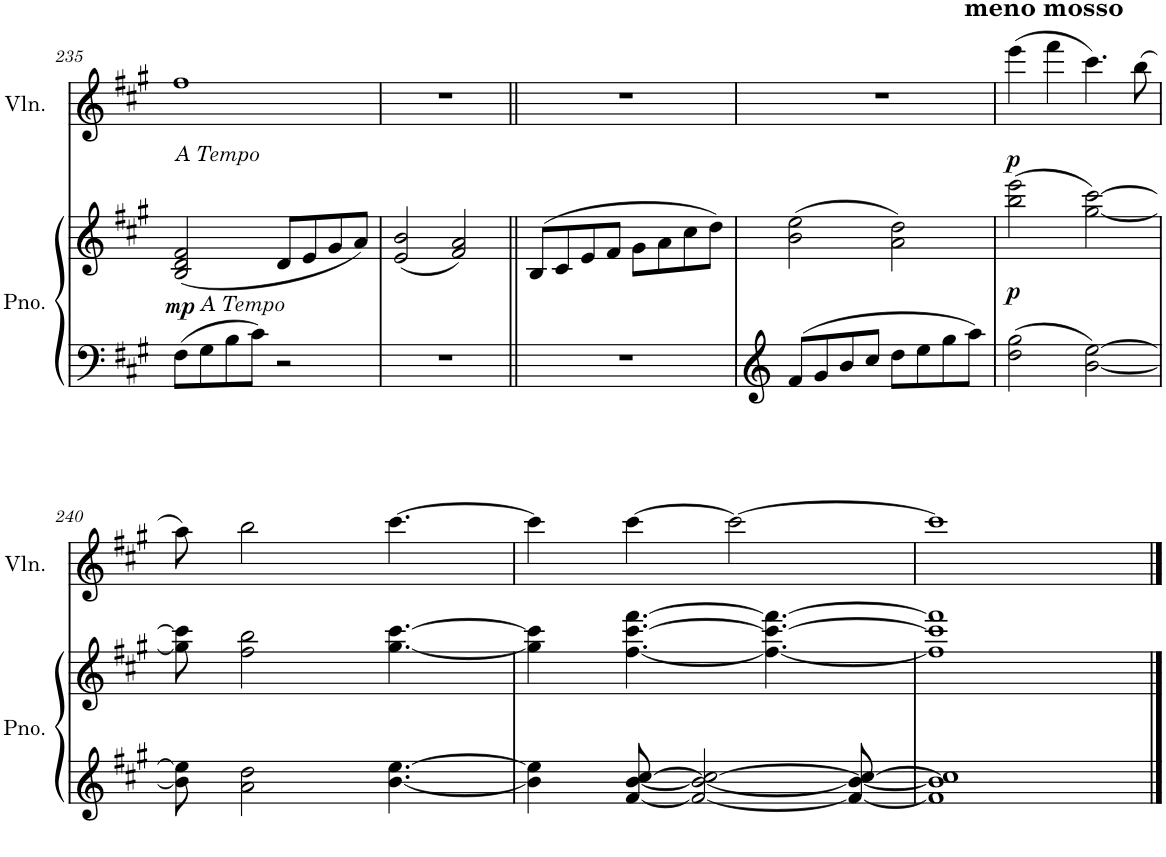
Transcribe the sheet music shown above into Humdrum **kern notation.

**kern	**kern	**dynam	**kern	**dynam
*part2	*part2	*part2	*part1	*part1
*staff3	*staff2	*staff2/3	*staff1	*staff1
*I"Piano	*	*	*I"Violin	*
*I'Pno.	*	*	*I'Vln.	*
!!LO:PB:g=z
*clefF4	*clefG2	*	*clefG2	*
*k[f#c#g#]	*k[f#c#g#]	*	*k[f#c#g#]	*
*M4/4	*M4/4	*	*M4/4	*
=235	=235	=235	=235	=235
!	!	!	!LO:TX:b:i:t=A Tempo	!
!	!LO:TX:b:i:t=A Tempo	!	!	!
!	!	!LO:DY:b	!	!
8F#\L	(2B/ 2d/ 2f#/	mp	1ff#	.
8G#\	.	.	.	.
8B\	.	.	.	.
8c#\J	.	.	.	.
2r	8d/L	.	.	.
.	8e/	.	.	.
.	8g#/	.	.	.
.	8a/J)	.	.	.
=236	=236	=236	=236	=236
1r	(2e/ 2b/	.	1r	.
.	2f#/ 2a/)	.	.	.
=237||	=237||	=237||	=237||	=237||
1r	(8B/L	.	1r	.
.	8c#/	.	.	.
.	8e/	.	.	.
.	8f#/J	.	.	.
.	8g#\L	.	.	.
.	8a\	.	.	.
.	8cc#\	.	.	.
.	8dd\J)	.	.	.
=238	=238	=238	=238	=238
8f#/L	(2b\ 2ee\	.	1r	.
8g#/	.	.	.	.
8b/	.	.	.	.
8cc#/J	.	.	.	.
8dd\L	2a\ 2dd\)	.	.	.
8ee\	.	.	.	.
8gg#\	.	.	.	.
8aa\J	.	.	.	.
=239	=239	=239	=239	=239
!	!	!	!LO:TX:a:B:t=meno mosso	!
!	!	!LO:DY:b	!	!LO:DY:b
2dd\ 2gg#\	(2bb\ 2eee\	p	(4eee\	p
.	.	.	4fff#\	.
[2b\ [2ee\	[2gg#\ [2ccc#\)	.	4.ccc#\)	.
.	.	.	(8bb\	.
!!LO:LB:g=z
=240	=240	=240	=240	=240
8b\] 8ee\]	8gg#\] 8ccc#\]	.	8aa\)	.
2a\ 2dd\	2ff#\ 2bb\	.	2bb\	.
[4.b\ [4.ee\	[4.gg#\ [4.ccc#\	.	[4.ccc#\	.
=241	=241	=241	=241	=241
4b\] 4ee\]	4gg#\] 4ccc#\]	.	4ccc#\]	.
[8f#/ [8b/ [8cc#/	[4.ff#\ [4.ccc#\ [4.fff#\	.	[4ccc#\	.
2f#/_ 2b/_ 2cc#/_	.	.	.	.
.	.	.	2ccc#\_	.
.	4.ff#\_ 4.ccc#\_ 4.fff#\_	.	.	.
8f#/_ 8b/_ 8cc#/_	.	.	.	.
=242	=242	=242	=242	=242
1f#] 1b] 1cc#]	1ff#] 1ccc#] 1fff#]	.	1ccc#]	.
==	==	==	==	==
*-	*-	*-	*-	*-
